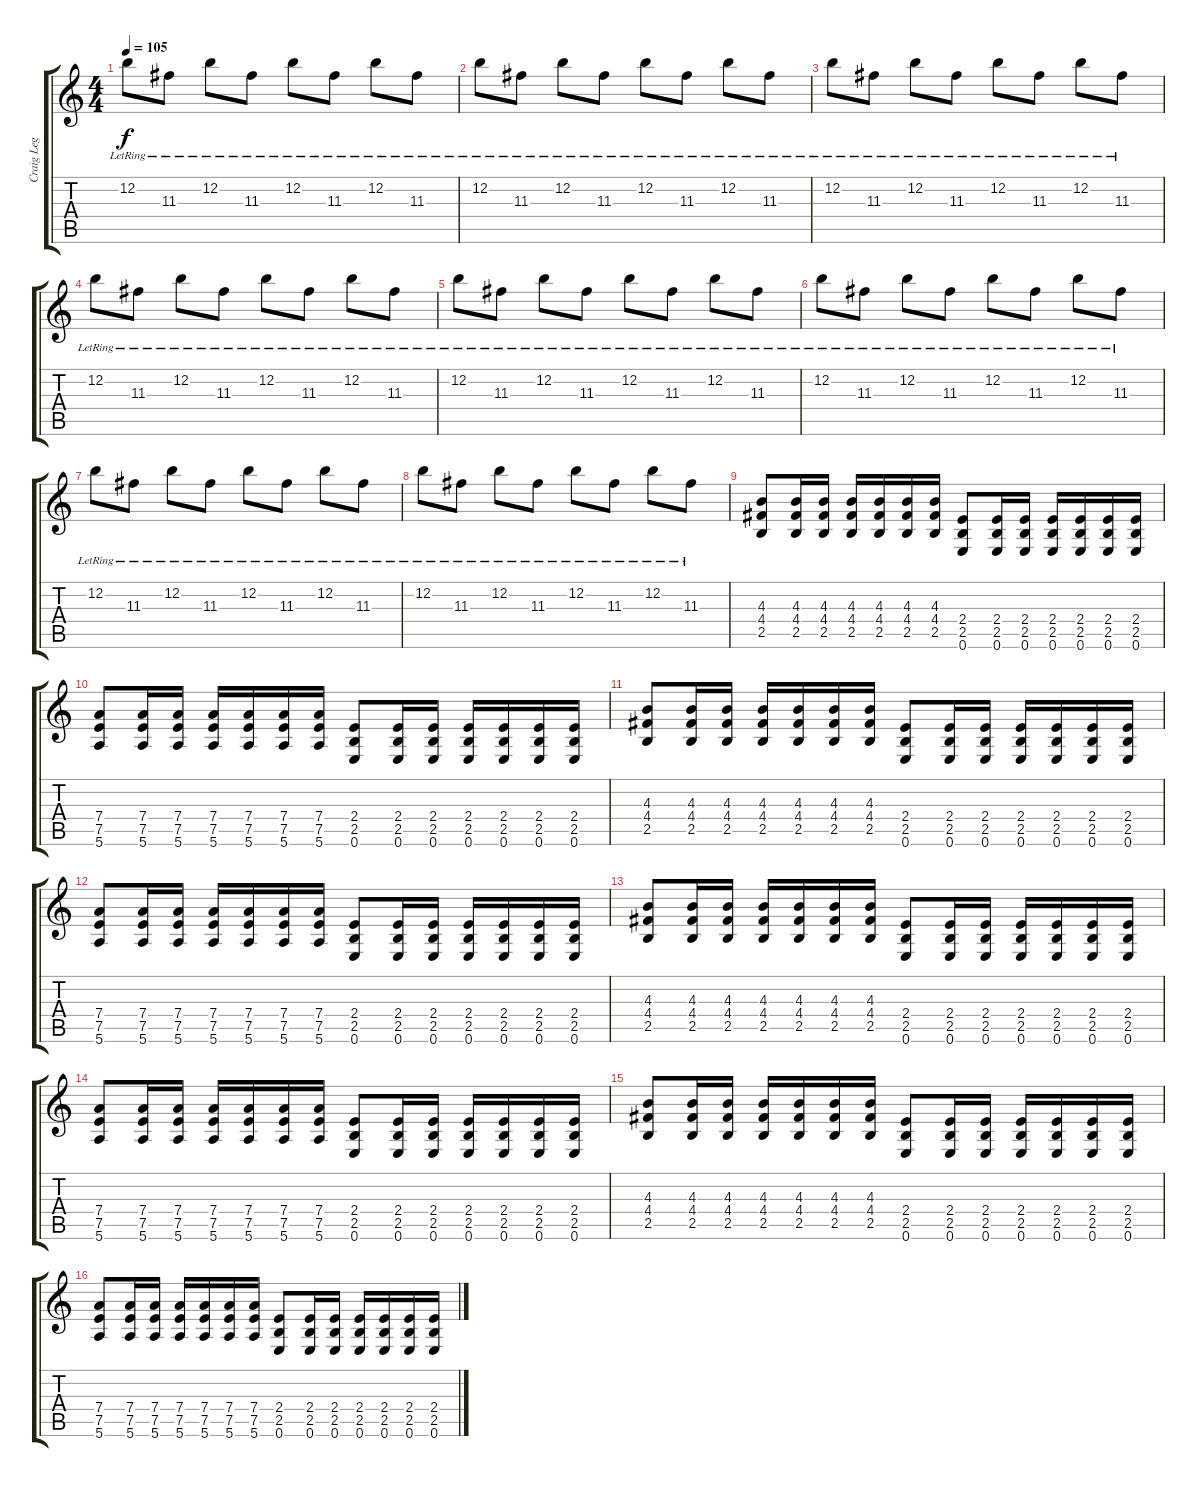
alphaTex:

\track ("Craig Leg - Guitar 2" "Craig Leg ") {instrument overdrivenguitar}
\staff {score tabs}
\tuning (E4 B3 G3 D3 A2 E2) {hide}
\ts (4 4)
\tempo 105
\clef g2
\ks c
12.2{lr}.8{dy f} 11.3{lr}.8 12.2{lr}.8 11.3{lr}.8 12.2{lr}.8 11.3{lr}.8 12.2{lr}.8 11.3{lr}.8 |
12.2{lr}.8 11.3{lr}.8 12.2{lr}.8 11.3{lr}.8 12.2{lr}.8 11.3{lr}.8 12.2{lr}.8 11.3{lr}.8 |
12.2{lr}.8 11.3{lr}.8 12.2{lr}.8 11.3{lr}.8 12.2{lr}.8 11.3{lr}.8 12.2{lr}.8 11.3{lr}.8 |
12.2{lr}.8 11.3{lr}.8 12.2{lr}.8 11.3{lr}.8 12.2{lr}.8 11.3{lr}.8 12.2{lr}.8 11.3{lr}.8 |
12.2{lr}.8 11.3{lr}.8 12.2{lr}.8 11.3{lr}.8 12.2{lr}.8 11.3{lr}.8 12.2{lr}.8 11.3{lr}.8 |
12.2{lr}.8 11.3{lr}.8 12.2{lr}.8 11.3{lr}.8 12.2{lr}.8 11.3{lr}.8 12.2{lr}.8 11.3{lr}.8 |
12.2{lr}.8 11.3{lr}.8 12.2{lr}.8 11.3{lr}.8 12.2{lr}.8 11.3{lr}.8 12.2{lr}.8 11.3{lr}.8 |
12.2{lr}.8 11.3{lr}.8 12.2{lr}.8 11.3{lr}.8 12.2{lr}.8 11.3{lr}.8 12.2{lr}.8 11.3{lr}.8 |
(4.3 4.4 2.5).8 (4.3 4.4 2.5).16 (4.3 4.4 2.5).16 (4.3 4.4 2.5).16 (4.3 4.4 2.5).16 (4.3 4.4 2.5).16 (4.3 4.4 2.5).16 (2.4 2.5 0.6).8 (2.4 2.5 0.6).16 (2.4 2.5 0.6).16 (2.4 2.5 0.6).16 (2.4 2.5 0.6).16 (2.4 2.5 0.6).16 (2.4 2.5 0.6).16 |
(7.4 7.5 5.6).8 (7.4 7.5 5.6).16 (7.4 7.5 5.6).16 (7.4 7.5 5.6).16 (7.4 7.5 5.6).16 (7.4 7.5 5.6).16 (7.4 7.5 5.6).16 (2.4 2.5 0.6).8 (2.4 2.5 0.6).16 (2.4 2.5 0.6).16 (2.4 2.5 0.6).16 (2.4 2.5 0.6).16 (2.4 2.5 0.6).16 (2.4 2.5 0.6).16 |
(4.3 4.4 2.5).8 (4.3 4.4 2.5).16 (4.3 4.4 2.5).16 (4.3 4.4 2.5).16 (4.3 4.4 2.5).16 (4.3 4.4 2.5).16 (4.3 4.4 2.5).16 (2.4 2.5 0.6).8 (2.4 2.5 0.6).16 (2.4 2.5 0.6).16 (2.4 2.5 0.6).16 (2.4 2.5 0.6).16 (2.4 2.5 0.6).16 (2.4 2.5 0.6).16 |
(7.4 7.5 5.6).8 (7.4 7.5 5.6).16 (7.4 7.5 5.6).16 (7.4 7.5 5.6).16 (7.4 7.5 5.6).16 (7.4 7.5 5.6).16 (7.4 7.5 5.6).16 (2.4 2.5 0.6).8 (2.4 2.5 0.6).16 (2.4 2.5 0.6).16 (2.4 2.5 0.6).16 (2.4 2.5 0.6).16 (2.4 2.5 0.6).16 (2.4 2.5 0.6).16 |
(4.3 4.4 2.5).8 (4.3 4.4 2.5).16 (4.3 4.4 2.5).16 (4.3 4.4 2.5).16 (4.3 4.4 2.5).16 (4.3 4.4 2.5).16 (4.3 4.4 2.5).16 (2.4 2.5 0.6).8 (2.4 2.5 0.6).16 (2.4 2.5 0.6).16 (2.4 2.5 0.6).16 (2.4 2.5 0.6).16 (2.4 2.5 0.6).16 (2.4 2.5 0.6).16 |
(7.4 7.5 5.6).8 (7.4 7.5 5.6).16 (7.4 7.5 5.6).16 (7.4 7.5 5.6).16 (7.4 7.5 5.6).16 (7.4 7.5 5.6).16 (7.4 7.5 5.6).16 (2.4 2.5 0.6).8 (2.4 2.5 0.6).16 (2.4 2.5 0.6).16 (2.4 2.5 0.6).16 (2.4 2.5 0.6).16 (2.4 2.5 0.6).16 (2.4 2.5 0.6).16 |
(4.3 4.4 2.5).8 (4.3 4.4 2.5).16 (4.3 4.4 2.5).16 (4.3 4.4 2.5).16 (4.3 4.4 2.5).16 (4.3 4.4 2.5).16 (4.3 4.4 2.5).16 (2.4 2.5 0.6).8 (2.4 2.5 0.6).16 (2.4 2.5 0.6).16 (2.4 2.5 0.6).16 (2.4 2.5 0.6).16 (2.4 2.5 0.6).16 (2.4 2.5 0.6).16 |
(7.4 7.5 5.6).8 (7.4 7.5 5.6).16 (7.4 7.5 5.6).16 (7.4 7.5 5.6).16 (7.4 7.5 5.6).16 (7.4 7.5 5.6).16 (7.4 7.5 5.6).16 (2.4 2.5 0.6).8 (2.4 2.5 0.6).16 (2.4 2.5 0.6).16 (2.4 2.5 0.6).16 (2.4 2.5 0.6).16 (2.4 2.5 0.6).16 (2.4 2.5 0.6).16
